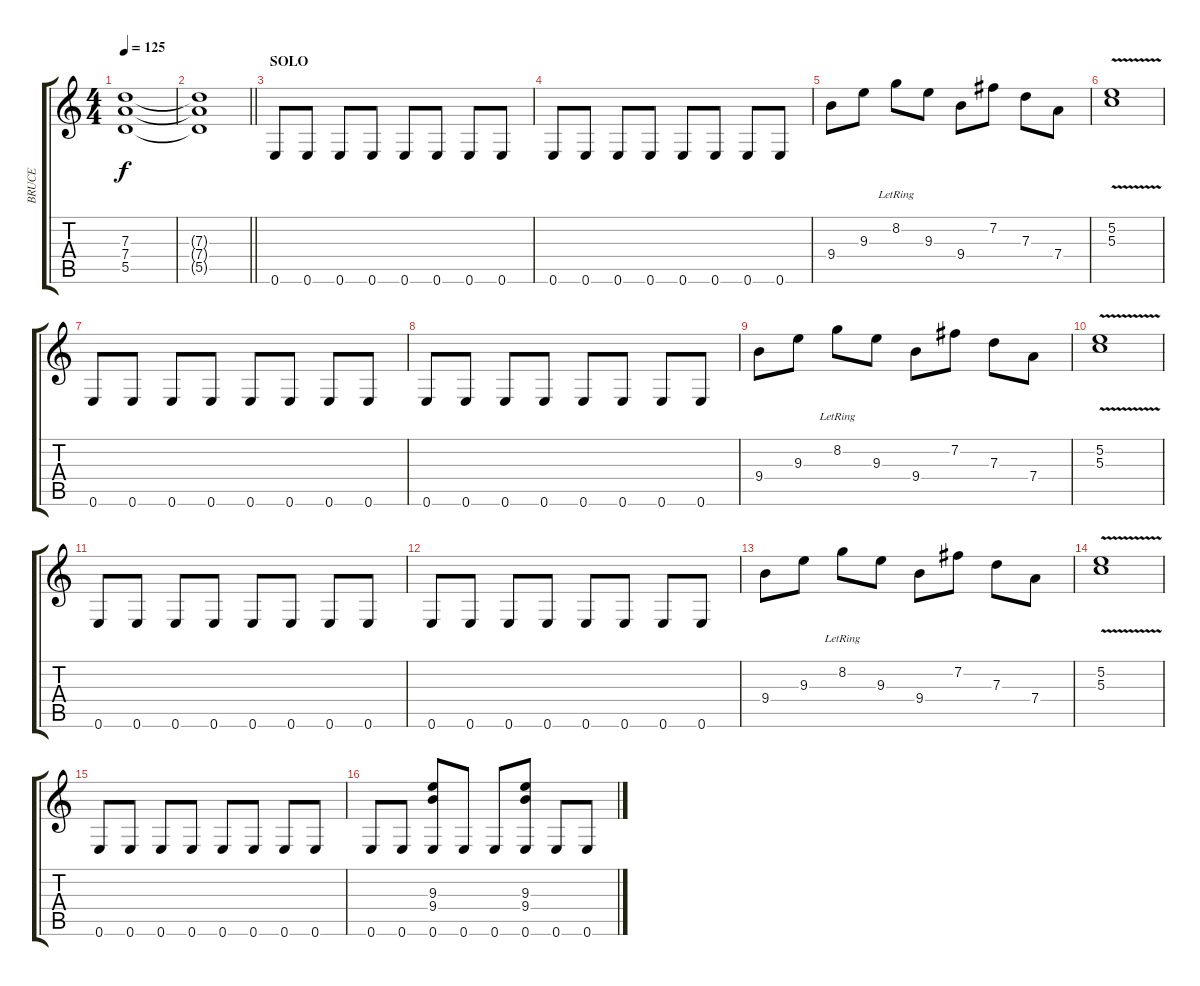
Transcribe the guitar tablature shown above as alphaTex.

\track ("BRUCE " "BRUCE ") {instrument distortionguitar}
\staff {score tabs}
\tuning (E4 B3 G3 D3 A2 E2) {hide}
\ts (4 4)
\tempo 125
\clef g2
\ks c
(7.3 7.4 5.5).1{dy f} |
\barLineRight lightlight
(7.3{t} 7.4{t} 5.5{t}).1 |
\section ("" "SOLO")
0.6.8 0.6.8 0.6.8 0.6.8 0.6.8 0.6.8 0.6.8 0.6.8 |
0.6.8 0.6.8 0.6.8 0.6.8 0.6.8 0.6.8 0.6.8 0.6.8 |
9.4.8 9.3.8 8.2{lr}.8 9.3.8 9.4.8 7.2.8 7.3.8 7.4.8 |
(5.2 5.3{v}).1 |
0.6.8 0.6.8 0.6.8 0.6.8 0.6.8 0.6.8 0.6.8 0.6.8 |
0.6.8 0.6.8 0.6.8 0.6.8 0.6.8 0.6.8 0.6.8 0.6.8 |
9.4.8 9.3.8 8.2{lr}.8 9.3.8 9.4.8 7.2.8 7.3.8 7.4.8 |
(5.2 5.3{v}).1 |
0.6.8 0.6.8 0.6.8 0.6.8 0.6.8 0.6.8 0.6.8 0.6.8 |
0.6.8 0.6.8 0.6.8 0.6.8 0.6.8 0.6.8 0.6.8 0.6.8 |
9.4.8 9.3.8 8.2{lr}.8 9.3.8 9.4.8 7.2.8 7.3.8 7.4.8 |
(5.2 5.3{v}).1 |
0.6.8 0.6.8 0.6.8 0.6.8 0.6.8 0.6.8 0.6.8 0.6.8 |
0.6.8 0.6.8 (9.3 9.4 0.6).8 0.6.8 0.6.8 (9.3 9.4 0.6).8 0.6.8 0.6.8
